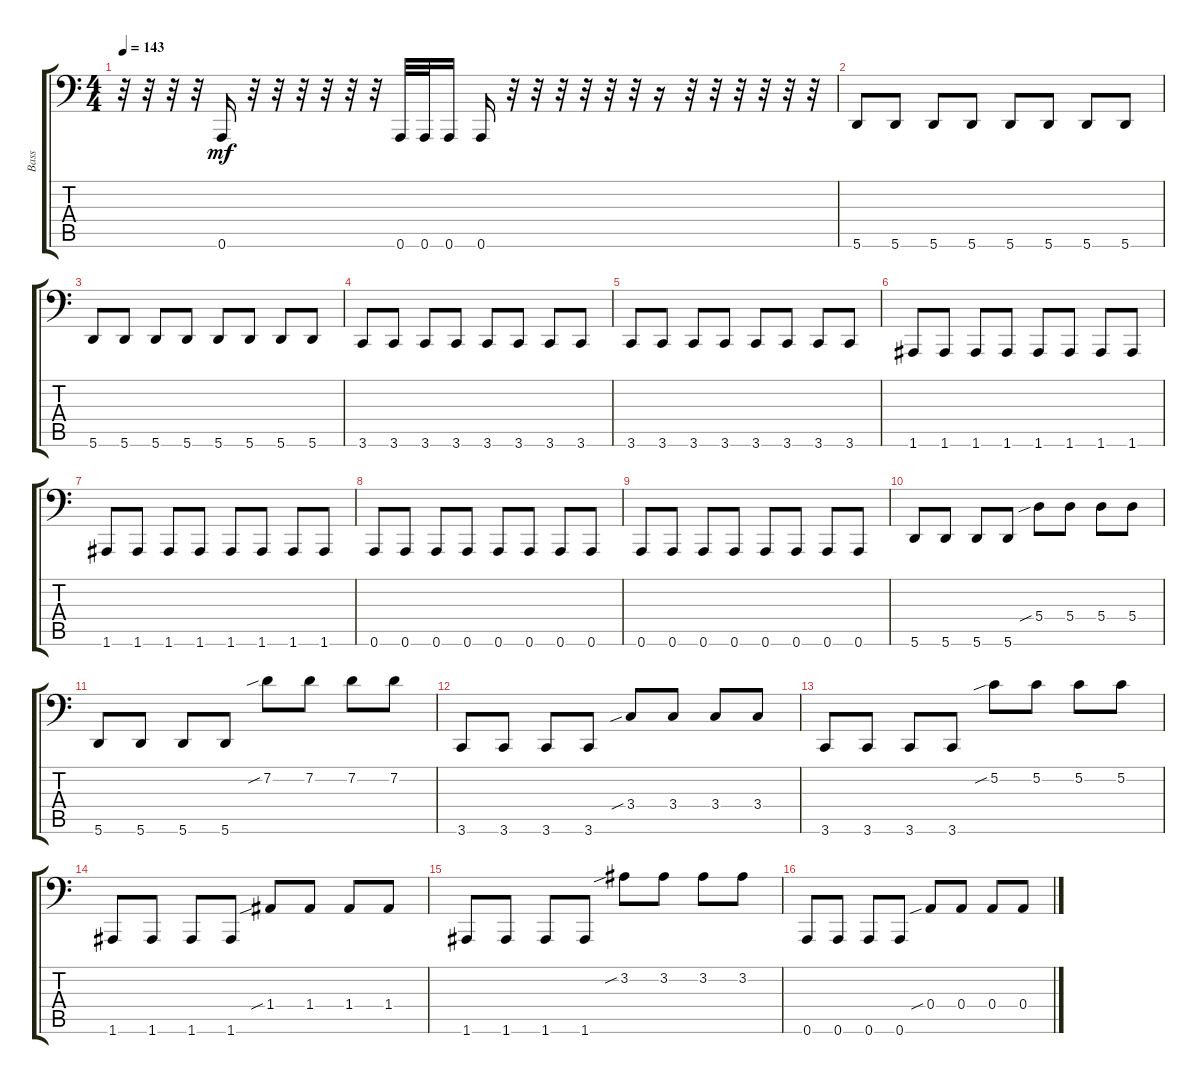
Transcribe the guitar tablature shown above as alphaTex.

\track ("Bass" "Bass") {instrument electricbassfinger}
\staff {score tabs}
\tuning (C3 G2 D2 A1 E1 A0) {hide}
\ts (4 4)
\tempo 143
\clef f4
\ks c
r.32{dy mf} r.32 r.32 r.32 0.6.16 r.32 r.32 r.32 r.32 r.32 r.32 0.6.32 0.6.32 0.6.16 0.6.16 r.32 r.32 r.32 r.32 r.32 r.32 r.16 r.32 r.32 r.32 r.32 r.32 r.32 |
5.6.8 5.6.8 5.6.8 5.6.8 5.6.8 5.6.8 5.6.8 5.6.8 |
5.6.8 5.6.8 5.6.8 5.6.8 5.6.8 5.6.8 5.6.8 5.6.8 |
3.6.8 3.6.8 3.6.8 3.6.8 3.6.8 3.6.8 3.6.8 3.6.8 |
3.6.8 3.6.8 3.6.8 3.6.8 3.6.8 3.6.8 3.6.8 3.6.8 |
1.6.8 1.6.8 1.6.8 1.6.8 1.6.8 1.6.8 1.6.8 1.6.8 |
1.6.8 1.6.8 1.6.8 1.6.8 1.6.8 1.6.8 1.6.8 1.6.8 |
0.6.8 0.6.8 0.6.8 0.6.8 0.6.8 0.6.8 0.6.8 0.6.8 |
0.6.8 0.6.8 0.6.8 0.6.8 0.6.8 0.6.8 0.6.8 0.6.8 |
5.6.8 5.6.8 5.6.8 5.6.8 5.4{sib}.8 5.4.8 5.4.8 5.4.8 |
5.6.8 5.6.8 5.6.8 5.6.8 7.2{sib}.8 7.2.8 7.2.8 7.2.8 |
3.6.8 3.6.8 3.6.8 3.6.8 3.4{sib}.8 3.4.8 3.4.8 3.4.8 |
3.6.8 3.6.8 3.6.8 3.6.8 5.2{sib}.8 5.2.8 5.2.8 5.2.8 |
1.6.8 1.6.8 1.6.8 1.6.8 1.4{sib}.8 1.4.8 1.4.8 1.4.8 |
1.6.8 1.6.8 1.6.8 1.6.8 3.2{sib}.8 3.2.8 3.2.8 3.2.8 |
0.6.8 0.6.8 0.6.8 0.6.8 0.4{sib}.8 0.4.8 0.4.8 0.4.8
